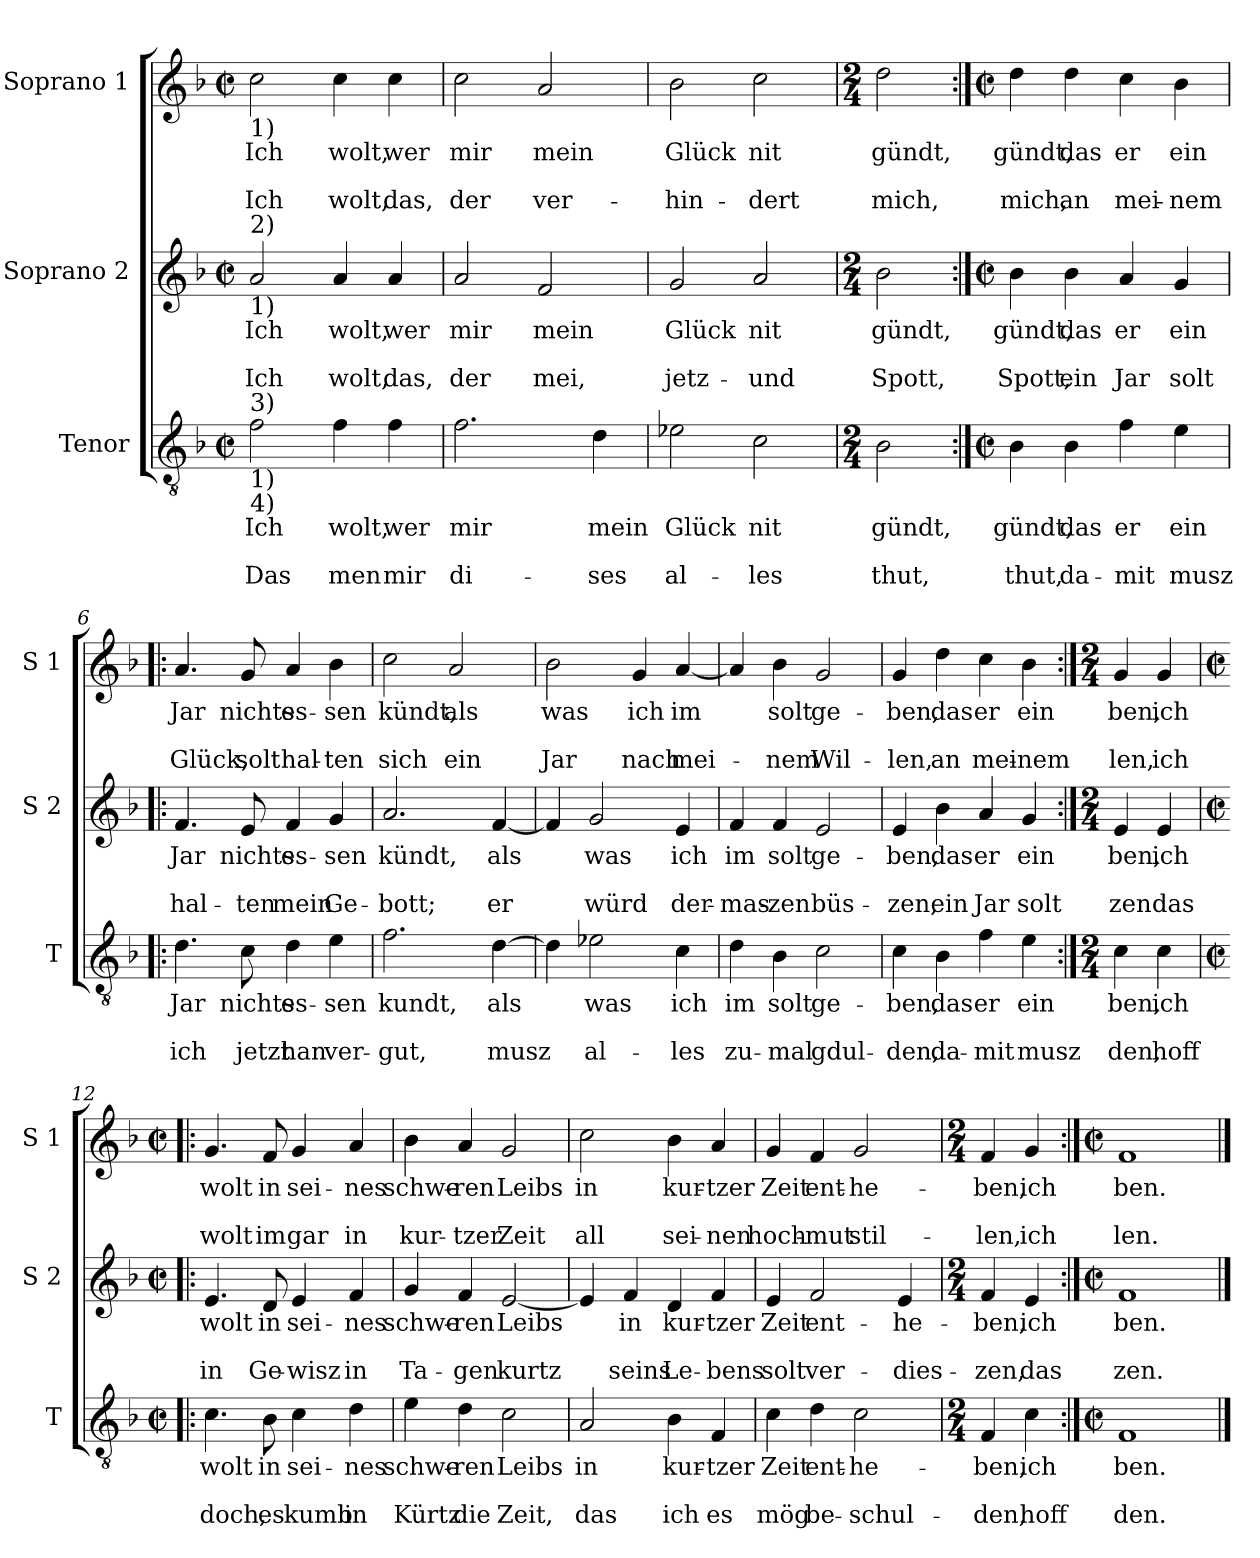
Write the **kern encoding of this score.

**kern	**text	**text	**text	**kern	**text	**text	**text	**kern	**text	**text	**text
*part3	*part3	*part3	*part3	*part2	*part2	*part2	*part2	*part1	*part1	*part1	*part1
*staff3	*staff3	*staff3	*staff3	*staff2	*staff2	*staff2	*staff2	*staff1	*staff1	*staff1	*staff1
*I"Tenor	*	*	*	*I"Soprano 2	*	*	*	*I"Soprano 1	*	*	*
*I'T	*	*	*	*I'S 2	*	*	*	*I'S 1	*	*	*
*clefGv2	*	*	*	*clefG2	*	*	*	*clefG2	*	*	*
*k[b-]	*	*	*	*k[b-]	*	*	*	*k[b-]	*	*	*
*F:	*	*	*	*F:	*	*	*	*F:	*	*	*
*M2/2	*	*	*	*M2/2	*	*	*	*M2/2	*	*	*
*met(c|)	*	*	*	*met(c|)	*	*	*	*met(c|)	*	*	*
=1	=1	=1	=1	=1	=1	=1	=1	=1	=1	=1	=1
!	!	!	!	!	!	!	!	!LO:TX:b:t=1)	!	!	!
!	!	!	!	!LO:TX:a:t=2)	!	!	!	!	!	!	!
!	!	!	!	!LO:TX:b:t=1)	!	!	!	!	!	!	!
!LO:TX:a:t=3)	!	!	!	!	!	!	!	!	!	!	!
!LO:TX:b:t=1)	!	!	!	!	!	!	!	!	!	!	!
!LO:TX:b:t=4)	!	!	!	!	!	!	!	!	!	!	!
!	!LO:LY:b	!	!LO:LY:b	!	!LO:LY:b	!	!LO:LY:b	!	!LO:LY:b	!	!LO:LY:b
2f\	Ich	.	Das	2a/	Ich	.	Ich	2cc\	Ich	.	Ich
!	!LO:LY:b	!	!LO:LY:b	!	!LO:LY:b	!	!LO:LY:b	!	!LO:LY:b	!	!LO:LY:b
4f\	wolt,	.	men	4a/	wolt,	.	wolt,	4cc\	wolt,	.	wolt,
!	!LO:LY:b	!	!LO:LY:b	!	!LO:LY:b	!	!LO:LY:b	!	!LO:LY:b	!	!LO:LY:b
4f\	wer	.	mir	4a/	wer	.	das,	4cc\	wer	.	das,
=2	=2	=2	=2	=2	=2	=2	=2	=2	=2	=2	=2
!	!LO:LY:b	!	!LO:LY:b	!	!LO:LY:b	!	!LO:LY:b	!	!LO:LY:b	!	!LO:LY:b
2.f\	mir	.	di-	2a/	mir	.	der	2cc\	mir	.	der
!	!	!	!	!	!LO:LY:b	!	!LO:LY:b	!	!LO:LY:b	!	!LO:LY:b
.	.	.	.	2f/	mein	.	mei,	2a/	mein	.	ver-
!	!LO:LY:b	!	!LO:LY:b	!	!	!	!	!	!	!	!
4d\	mein	.	-ses	.	.	.	.	.	.	.	.
=3	=3	=3	=3	=3	=3	=3	=3	=3	=3	=3	=3
!	!LO:LY:b	!	!LO:LY:b	!	!LO:LY:b	!	!LO:LY:b	!	!LO:LY:b	!	!LO:LY:b
2e-X\	Glück	.	al-	2g/	Glück	.	jetz-	2b-\	Glück	.	-hin-
!	!LO:LY:b	!	!LO:LY:b	!	!LO:LY:b	!	!LO:LY:b	!	!LO:LY:b	!	!LO:LY:b
2c\	nit	.	-les	2a/	nit	.	-und	2cc\	nit	.	-dert
=4	=4	=4	=4	=4	=4	=4	=4	=4	=4	=4	=4
*M2/4	*	*	*	*M2/4	*	*	*	*M2/4	*	*	*
!	!LO:LY:b	!	!LO:LY:b	!	!LO:LY:b	!	!LO:LY:b	!	!LO:LY:b	!	!LO:LY:b
2B-\	gündt,	.	thut,	2b-\	gündt,	.	Spott,	2dd\	gündt,	.	mich,
!!LO:LB:g=z
=5:|!	=5:|!	=5:|!	=5:|!	=5:|!	=5:|!	=5:|!	=5:|!	=5:|!	=5:|!	=5:|!	=5:|!
*M2/2	*	*	*	*M2/2	*	*	*	*M2/2	*	*	*
*met(c|)	*	*	*	*met(c|)	*	*	*	*met(c|)	*	*	*
!	!LO:LY:b	!	!LO:LY:b	!	!LO:LY:b	!	!LO:LY:b	!	!LO:LY:b	!	!LO:LY:b
4B-\	gündt,	.	thut,	4b-\	gündt,	.	Spott,	4dd\	gündt,	.	mich,
!	!LO:LY:b	!	!LO:LY:b	!	!LO:LY:b	!	!LO:LY:b	!	!LO:LY:b	!	!LO:LY:b
4B-\	das	.	da-	4b-\	das	.	ein	4dd\	das	.	an
!	!LO:LY:b	!	!LO:LY:b	!	!LO:LY:b	!	!LO:LY:b	!	!LO:LY:b	!	!LO:LY:b
4f\	er	.	-mit	4a/	er	.	Jar	4cc\	er	.	mei-
!	!LO:LY:b	!	!LO:LY:b	!	!LO:LY:b	!	!LO:LY:b	!	!LO:LY:b	!	!LO:LY:b
4e\	ein	.	musz	4g/	ein	.	solt	4b-\	ein	.	-nem
=6!|:	=6!|:	=6!|:	=6!|:	=6!|:	=6!|:	=6!|:	=6!|:	=6!|:	=6!|:	=6!|:	=6!|:
!	!LO:LY:b	!	!LO:LY:b	!	!LO:LY:b	!	!LO:LY:b	!	!LO:LY:b	!	!LO:LY:b
4.d\	Jar	.	ich	4.f/	Jar	.	hal-	4.a/	Jar	.	Glück,
!	!LO:LY:b	!	!LO:LY:b	!	!LO:LY:b	!	!LO:LY:b	!	!LO:LY:b	!	!LO:LY:b
8c\	nichts	.	jetzt	8e/	nichts	.	-ten	8g/	nichts	.	solt
!	!LO:LY:b	!	!LO:LY:b	!	!LO:LY:b	!	!LO:LY:b	!	!LO:LY:b	!	!LO:LY:b
4d\	es-	.	han	4f/	es-	.	mein	4a/	es-	.	hal-
!	!LO:LY:b	!	!LO:LY:b	!	!LO:LY:b	!	!LO:LY:b	!	!LO:LY:b	!	!LO:LY:b
4e\	-sen	.	ver-	4g/	-sen	.	Ge-	4b-\	-sen	.	-ten
=7	=7	=7	=7	=7	=7	=7	=7	=7	=7	=7	=7
!	!LO:LY:b	!	!LO:LY:b	!	!LO:LY:b	!	!LO:LY:b	!	!LO:LY:b	!	!LO:LY:b
2.f\	kundt,	.	-gut,	2.a/	kündt,	.	-bott;	2cc\	kündt,	.	sich
!	!	!	!	!	!	!	!	!	!LO:LY:b	!	!LO:LY:b
.	.	.	.	.	.	.	.	2a/	als	.	ein
!	!LO:LY:b	!	!LO:LY:b	!	!LO:LY:b	!	!LO:LY:b	!	!	!	!
[4d\	als	.	musz	[4f/	als	.	er	.	.	.	.
=8	=8	=8	=8	=8	=8	=8	=8	=8	=8	=8	=8
!	!	!	!	!	!	!	!	!	!LO:LY:b	!	!LO:LY:b
4d\]	.	.	.	4f/]	.	.	.	2b-\	was	.	Jar
!	!LO:LY:b	!	!LO:LY:b	!	!LO:LY:b	!	!LO:LY:b	!	!	!	!
2e-X\	was	.	al-	2g/	was	.	würd	.	.	.	.
!	!	!	!	!	!	!	!	!	!LO:LY:b	!	!LO:LY:b
.	.	.	.	.	.	.	.	4g/	ich	.	nach
!	!LO:LY:b	!	!LO:LY:b	!	!LO:LY:b	!	!LO:LY:b	!	!LO:LY:b	!	!LO:LY:b
4c\	ich	.	-les	4e/	ich	.	der-	[4a/	im	.	mei-
!!LO:PB:g=z
=9	=9	=9	=9	=9	=9	=9	=9	=9	=9	=9	=9
!	!LO:LY:b	!	!LO:LY:b	!	!LO:LY:b	!	!LO:LY:b	!	!	!	!
4d\	im	.	zu-	4f/	im	.	-mas-	4a/]	.	.	.
!	!LO:LY:b	!	!LO:LY:b	!	!LO:LY:b	!	!LO:LY:b	!	!LO:LY:b	!	!LO:LY:b
4B-\	solt	.	-mal	4f/	solt	.	-zen	4b-\	solt	.	-nem
!	!LO:LY:b	!	!LO:LY:b	!	!LO:LY:b	!	!LO:LY:b	!	!LO:LY:b	!	!LO:LY:b
2c\	ge-	.	gdul-	2e/	ge-	.	büs-	2g/	ge-	.	Wil-
=10	=10	=10	=10	=10	=10	=10	=10	=10	=10	=10	=10
!	!LO:LY:b	!	!LO:LY:b	!	!LO:LY:b	!	!LO:LY:b	!	!LO:LY:b	!	!LO:LY:b
4c\	-ben,	.	-den,	4e/	-ben,	.	-zen,	4g/	-ben,	.	-len,
!	!LO:LY:b	!	!LO:LY:b	!	!LO:LY:b	!	!LO:LY:b	!	!LO:LY:b	!	!LO:LY:b
4B-\	das	.	da-	4b-\	das	.	ein	4dd\	das	.	an
!	!LO:LY:b	!	!LO:LY:b	!	!LO:LY:b	!	!LO:LY:b	!	!LO:LY:b	!	!LO:LY:b
4f\	er	.	-mit	4a/	er	.	Jar	4cc\	er	.	mei-
!	!LO:LY:b	!	!LO:LY:b	!	!LO:LY:b	!	!LO:LY:b	!	!LO:LY:b	!	!LO:LY:b
4e\	ein	.	musz	4g/	ein	.	solt	4b-\	ein	.	-nem
=11:|!	=11:|!	=11:|!	=11:|!	=11:|!	=11:|!	=11:|!	=11:|!	=11:|!	=11:|!	=11:|!	=11:|!
*M2/4	*	*	*	*M2/4	*	*	*	*M2/4	*	*	*
!	!LO:LY:b	!	!LO:LY:b	!	!LO:LY:b	!	!LO:LY:b	!	!LO:LY:b	!	!LO:LY:b
4c\	ben,	.	den,	4e/	ben,	.	zen	4g/	ben,	.	len,
!	!LO:LY:b	!	!LO:LY:b	!	!LO:LY:b	!	!LO:LY:b	!	!LO:LY:b	!	!LO:LY:b
4c\	ich	.	hoff	4e/	ich	.	das	4g/	ich	.	ich
=12!|:	=12!|:	=12!|:	=12!|:	=12!|:	=12!|:	=12!|:	=12!|:	=12!|:	=12!|:	=12!|:	=12!|:
*M2/2	*	*	*	*M2/2	*	*	*	*M2/2	*	*	*
*met(c|)	*	*	*	*met(c|)	*	*	*	*met(c|)	*	*	*
!	!LO:LY:b	!	!LO:LY:b	!	!LO:LY:b	!	!LO:LY:b	!	!LO:LY:b	!	!LO:LY:b
4.c\	wolt	.	doch,	4.e/	wolt	.	in	4.g/	wolt	.	wolt
!	!LO:LY:b	!	!LO:LY:b	!	!LO:LY:b	!	!LO:LY:b	!	!LO:LY:b	!	!LO:LY:b
8B-\	in	.	es	8d/	in	.	Ge-	8f/	in	.	im
!	!LO:LY:b	!	!LO:LY:b	!	!LO:LY:b	!	!LO:LY:b	!	!LO:LY:b	!	!LO:LY:b
4c\	sei-	.	kumb	4e/	sei-	.	-wisz	4g/	sei-	.	gar
!	!LO:LY:b	!	!LO:LY:b	!	!LO:LY:b	!	!LO:LY:b	!	!LO:LY:b	!	!LO:LY:b
4d\	-nes	.	in	4f/	-nes	.	in	4a/	-nes	.	in
=13	=13	=13	=13	=13	=13	=13	=13	=13	=13	=13	=13
!	!LO:LY:b	!	!LO:LY:b	!	!LO:LY:b	!	!LO:LY:b	!	!LO:LY:b	!	!LO:LY:b
4e\	schwe-	.	Kürtz	4g/	schwe-	.	Ta-	4b-\	schwe-	.	kur-
!	!LO:LY:b	!	!LO:LY:b	!	!LO:LY:b	!	!LO:LY:b	!	!LO:LY:b	!	!LO:LY:b
4d\	-ren	.	die	4f/	-ren	.	-gen	4a/	-ren	.	-tzer
!	!LO:LY:b	!	!LO:LY:b	!	!LO:LY:b	!	!LO:LY:b	!	!LO:LY:b	!	!LO:LY:b
2c\	Leibs	.	Zeit,	[2e/	Leibs	.	kurtz	2g/	Leibs	.	Zeit
!!LO:LB:g=z
=14	=14	=14	=14	=14	=14	=14	=14	=14	=14	=14	=14
!	!LO:LY:b	!	!LO:LY:b	!	!	!	!	!	!LO:LY:b	!	!LO:LY:b
2A/	in	.	das	4e/]	.	.	.	2cc\	in	.	all
!	!	!	!	!	!LO:LY:b	!	!LO:LY:b	!	!	!	!
.	.	.	.	4f/	in	.	seins	.	.	.	.
!	!LO:LY:b	!	!LO:LY:b	!	!LO:LY:b	!	!LO:LY:b	!	!LO:LY:b	!	!LO:LY:b
4B-\	kur-	.	ich	4d/	kur-	.	Le-	4b-\	kur-	.	sei-
!	!LO:LY:b	!	!LO:LY:b	!	!LO:LY:b	!	!LO:LY:b	!	!LO:LY:b	!	!LO:LY:b
4F/	-tzer	.	es	4f/	-tzer	.	-bens	4a/	-tzer	.	-nen
=15	=15	=15	=15	=15	=15	=15	=15	=15	=15	=15	=15
!	!LO:LY:b	!	!LO:LY:b	!	!LO:LY:b	!	!LO:LY:b	!	!LO:LY:b	!	!LO:LY:b
4c\	Zeit	.	mög	4e/	Zeit	.	solt	4g/	Zeit	.	hoch-
!	!LO:LY:b	!	!LO:LY:b	!	!LO:LY:b	!	!LO:LY:b	!	!LO:LY:b	!	!LO:LY:b
4d\	ent-	.	be-	2f/	ent-	.	ver-	4f/	ent-	.	-mut
!	!LO:LY:b	!	!LO:LY:b	!	!	!	!	!	!LO:LY:b	!	!LO:LY:b
2c\	-he-	.	-schul-	.	.	.	.	2g/	-he-	.	stil-
!	!	!	!	!	!LO:LY:b	!	!LO:LY:b	!	!	!	!
.	.	.	.	4e/	-he-	.	-dies-	.	.	.	.
=16	=16	=16	=16	=16	=16	=16	=16	=16	=16	=16	=16
*M2/4	*	*	*	*M2/4	*	*	*	*M2/4	*	*	*
!	!LO:LY:b	!	!LO:LY:b	!	!LO:LY:b	!	!LO:LY:b	!	!LO:LY:b	!	!LO:LY:b
4F/	-ben,	.	-den,	4f/	-ben,	.	-zen,	4f/	-ben,	.	-len,
!	!LO:LY:b	!	!LO:LY:b	!	!LO:LY:b	!	!LO:LY:b	!	!LO:LY:b	!	!LO:LY:b
4c\	ich	.	hoff	4e/	ich	.	das	4g/	ich	.	ich
=17:|!	=17:|!	=17:|!	=17:|!	=17:|!	=17:|!	=17:|!	=17:|!	=17:|!	=17:|!	=17:|!	=17:|!
*M2/2	*	*	*	*M2/2	*	*	*	*M2/2	*	*	*
*met(c|)	*	*	*	*met(c|)	*	*	*	*met(c|)	*	*	*
!	!LO:LY:b	!	!LO:LY:b	!	!LO:LY:b	!	!LO:LY:b	!	!LO:LY:b	!	!LO:LY:b
1F	ben.	.	den.	1f	ben.	.	zen.	1f	ben.	.	len.
==	==	==	==	==	==	==	==	==	==	==	==
*-	*-	*-	*-	*-	*-	*-	*-	*-	*-	*-	*-
